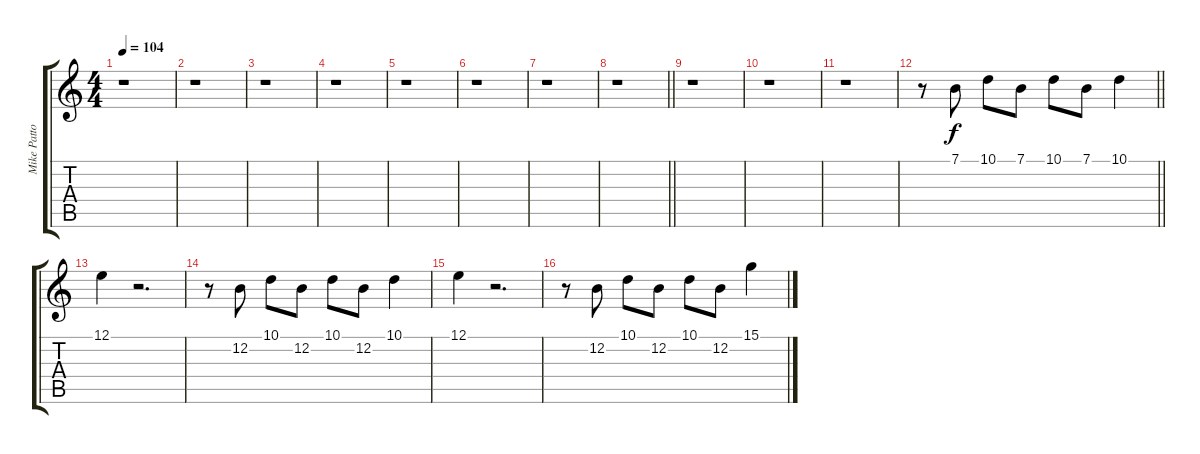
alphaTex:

\track ("Mike Patton - Voice 2" "Mike Patto") {instrument lead1square}
\staff {score tabs}
\tuning (E4 B3 G3 D3 A2 E2) {hide}
\ts (4 4)
\tempo 104
\clef g2
\ks c
r.1{dy f} |
r.1 |
r.1 |
r.1 |
r.1 |
r.1 |
r.1 |
\barLineRight lightlight
r.1 |
r.1 |
r.1 |
r.1 |
\barLineRight lightlight
r.8 7.1.8 10.1.8 7.1.8 10.1.8 7.1.8 10.1.4 |
12.1.4 r.2{d} |
r.8 12.2.8 10.1.8 12.2.8 10.1.8 12.2.8 10.1.4 |
12.1.4 r.2{d} |
r.8 12.2.8 10.1.8 12.2.8 10.1.8 12.2.8 15.1.4
